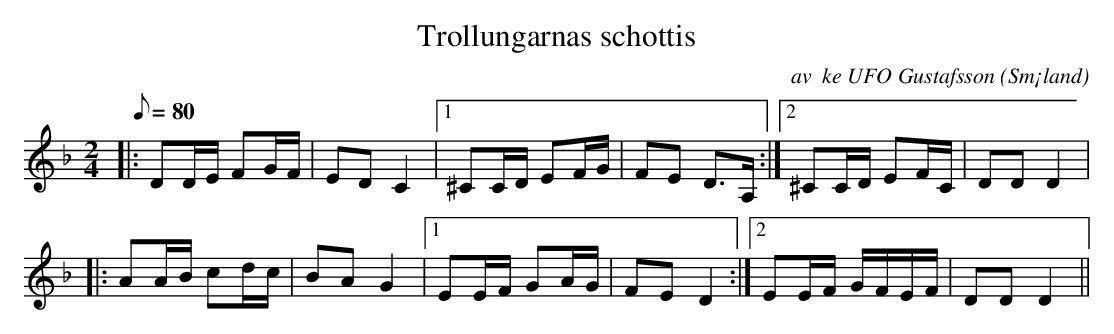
X:1
T:Trollungarnas schottis
C:av  ke UFO Gustafsson
O:Sm¡land
M:2/4
L:1/8
K:F
Q:80
|: DD/E/  FG/F/ | ED C2 |1 ^CC/D/ EF/G/ | FE D>A, :|2 ^CC/D/ EF/C/ | DD D2 |
|: AA/B/ cd/c/ | BA G2 |1 EE/F/ GA/G/ | FE D2 :|2 EE/F/ G/F/E/F/ | DD D2 ||
